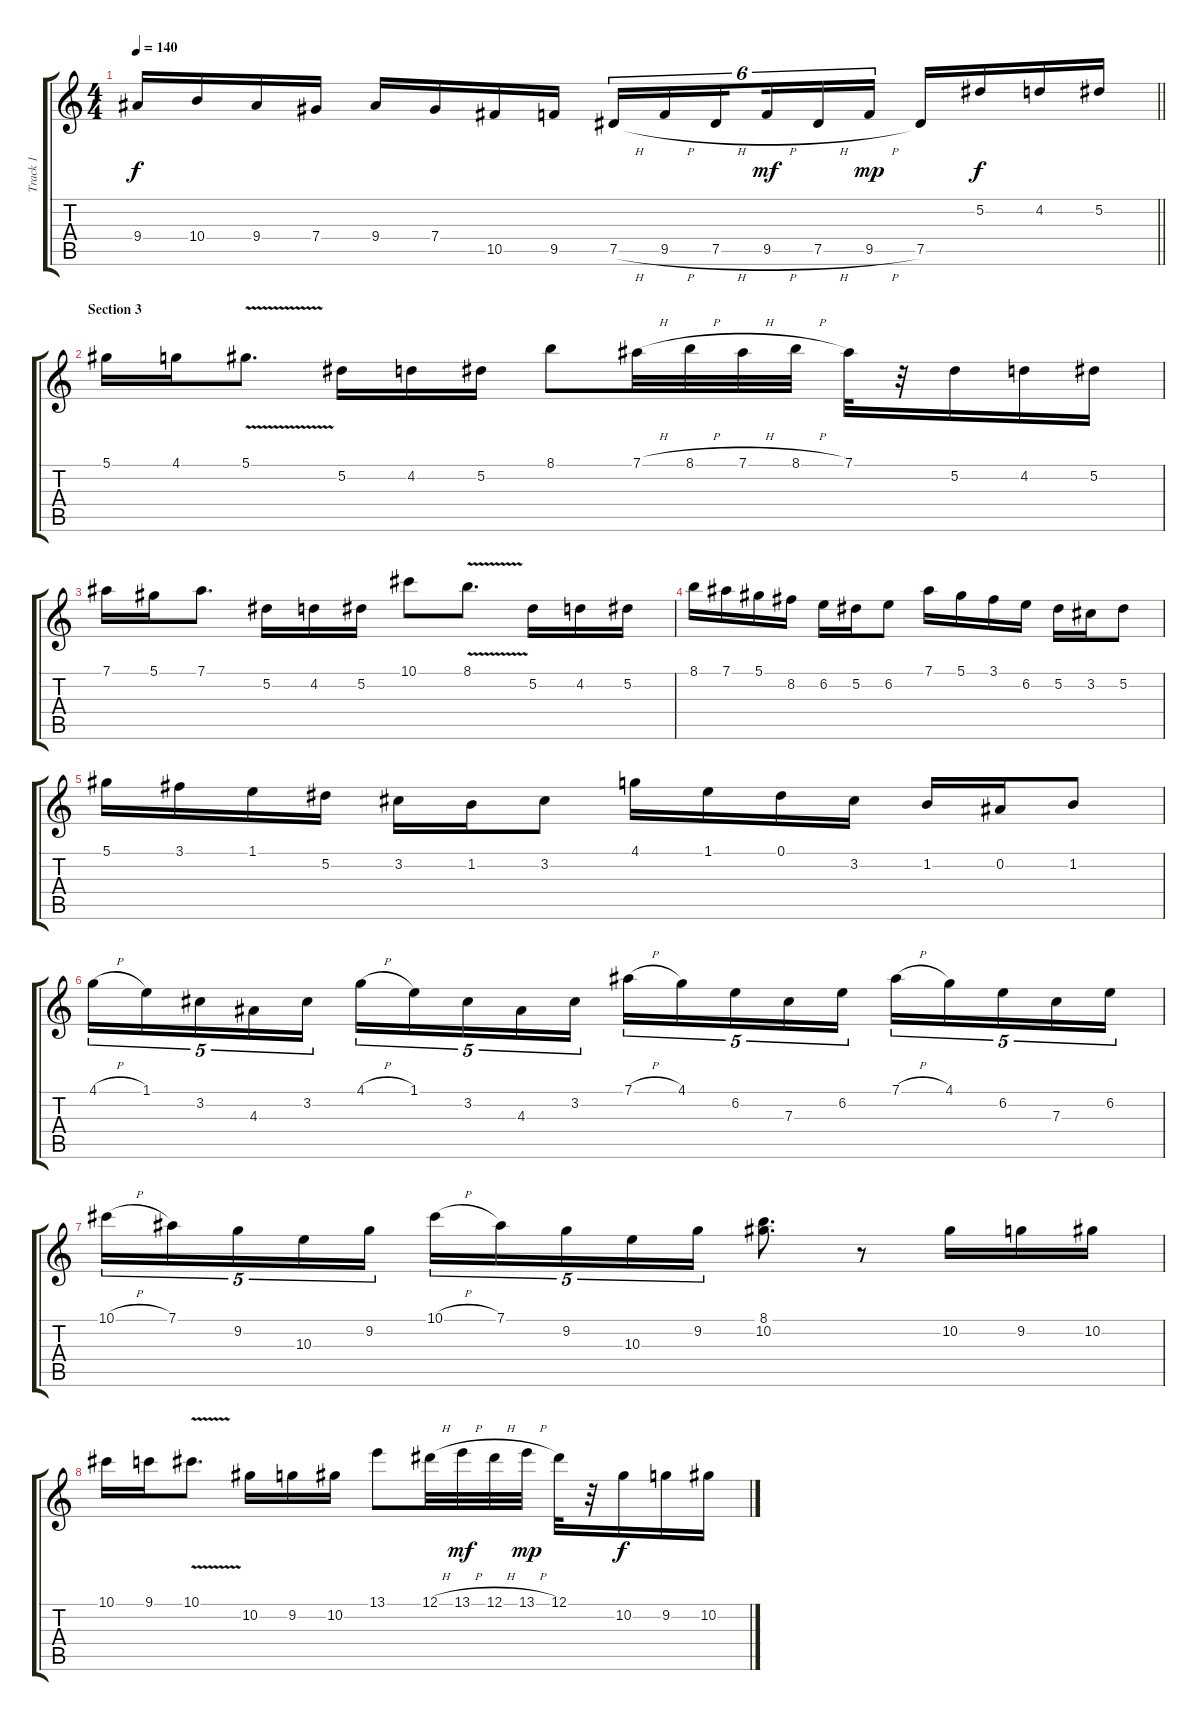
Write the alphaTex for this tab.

\track ("Track 1" "Track 1") {instrument acousticguitarsteel}
\staff {score tabs}
\tuning (Eb4 Bb3 Gb3 Db3 Ab2 Eb2) {hide}
\ts (4 4)
\tempo 140
\clef g2
\barLineRight lightlight
\ks c
9.4.16{dy f} 10.4.16 9.4.16 7.4.16 9.4.16 7.4.16 10.5.16 9.5.16 7.5{h}.16{tu (6 4)} 9.5{h}.16{tu (6 4)} 7.5{h}.16{tu (6 4) beam splitsecondary} 9.5{h}.16{tu (6 4) dy mf} 7.5{h}.16{tu (6 4)} 9.5{h}.16{tu (6 4) dy mp} 7.5.16 5.2.16{dy f} 4.2.16 5.2.16 |
\section ("" "Section 3")
5.1.16 4.1.16 5.1{v}.8{d} 5.2.16 4.2.16 5.2.16 8.1.8 7.1{h}.32 8.1{h}.32 7.1{h}.32 8.1{h}.32 7.1.32 r.32 5.2.16 4.2.16 5.2.16 |
7.1.16 5.1.16 7.1.8{d} 5.2.16 4.2.16 5.2.16 10.1.8 8.1{v}.8{d} 5.2.16 4.2.16 5.2.16 |
8.1.16 7.1.16 5.1.16 8.2.16 6.2.16 5.2.16 6.2.8 7.1.16 5.1.16 3.1.16 6.2.16 5.2.16 3.2.16 5.2.8 |
5.1.16 3.1.16 1.1.16 5.2.16 3.2.16 1.2.16 3.2.8 4.1.16 1.1.16 0.1.16 3.2.16 1.2.16 0.2.16 1.2.8 |
4.1{h}.16{tu (5 4)} 1.1.16{tu (5 4)} 3.2.16{tu (5 4)} 4.3.16{tu (5 4)} 3.2.16{tu (5 4)} 4.1{h}.16{tu (5 4)} 1.1.16{tu (5 4)} 3.2.16{tu (5 4)} 4.3.16{tu (5 4)} 3.2.16{tu (5 4)} 7.1{h}.16{tu (5 4)} 4.1.16{tu (5 4)} 6.2.16{tu (5 4)} 7.3.16{tu (5 4)} 6.2.16{tu (5 4)} 7.1{h}.16{tu (5 4)} 4.1.16{tu (5 4)} 6.2.16{tu (5 4)} 7.3.16{tu (5 4)} 6.2.16{tu (5 4)} |
10.1{h}.16{tu (5 4)} 7.1.16{tu (5 4)} 9.2.16{tu (5 4)} 10.3.16{tu (5 4)} 9.2.16{tu (5 4)} 10.1{h}.16{tu (5 4)} 7.1.16{tu (5 4)} 9.2.16{tu (5 4)} 10.3.16{tu (5 4)} 9.2.16{tu (5 4)} (8.1 10.2).8{d} r.8 10.2.16 9.2.16 10.2.16 |
10.1.16 9.1.16 10.1{v}.8{d} 10.2.16 9.2.16 10.2.16 13.1.8 12.1{h}.32 13.1{h}.32{dy mf} 12.1{h}.32 13.1{h}.32{dy mp} 12.1.32 r.32 10.2.16{dy f} 9.2.16 10.2.16
